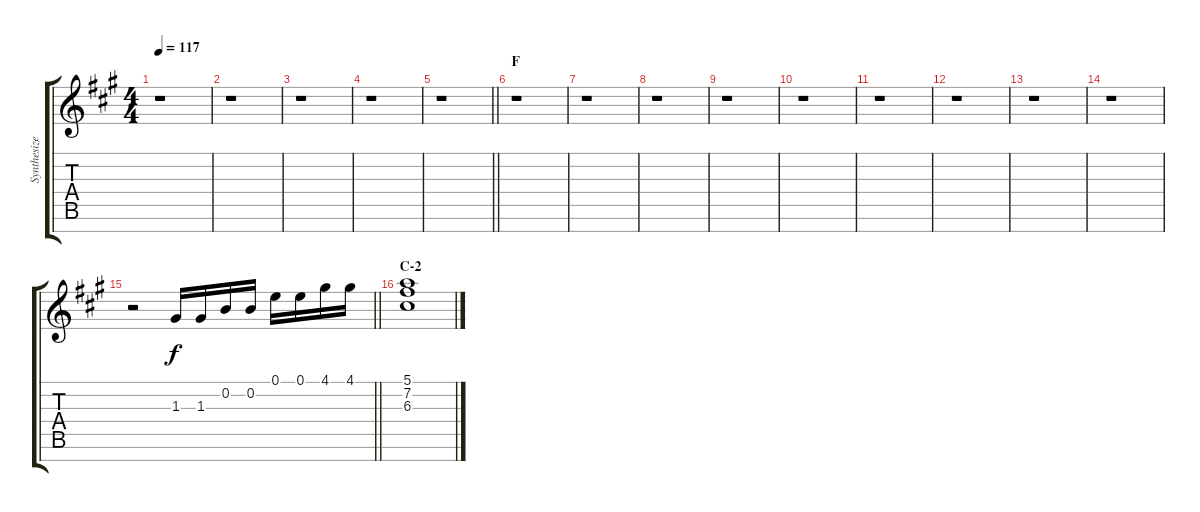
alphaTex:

\track ("Synthesizer" "Synthesize") {instrument lead2sawtooth}
\staff {score tabs}
\tuning (E5 B4 G4 D4 A3 E3 B2) {hide}
\ts (4 4)
\tempo 117
\clef g2
\ks a
r.1{dy f} |
r.1 |
r.1 |
r.1 |
\barLineRight lightlight
r.1 |
\section ("" "F")
r.1 |
r.1 |
r.1 |
r.1 |
r.1 |
r.1 |
r.1 |
r.1 |
r.1 |
\barLineRight lightlight
r.2 1.3.16 1.3.16 0.2.16 0.2.16 0.1.16 0.1.16 4.1.16 4.1.16 |
\section ("" "C-2")
(5.1 7.2 6.3).1
